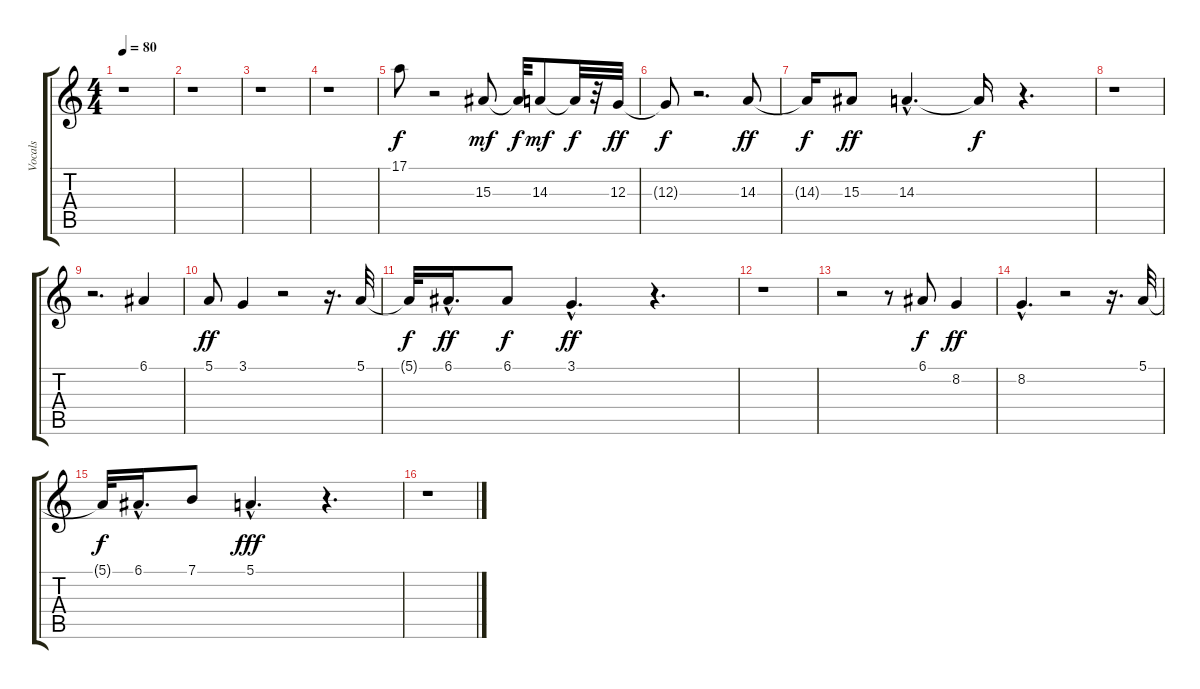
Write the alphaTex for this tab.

\track ("Vocals              " "Vocals    ") {instrument percussiveorgan}
\staff {score tabs}
\tuning (E4 B3 G3 D3 A2 E2) {hide}
\ts (4 4)
\tempo 80
\clef g2
\ks c
r.1{dy ff} |
r.1 |
r.1 |
r.1 |
17.1.8{dy f} r.2 15.3.8{dy mf} 15.3{t}.32{dy f} 14.3.8{dy mf} 14.3{t}.32{dy f} r.32 12.3.32{dy ff} |
12.3{t}.8{dy f} r.2{d} 14.3.8{dy ff} |
14.3{t}.16{dy f} 15.3.8{dy ff} 14.3{hac}.4{d} 14.3{t}.16{dy f} r.4{d} |
r.1 |
r.2{d} 6.1.4 |
5.1.8{dy ff} 3.1.4 r.2 r.16{d} 5.1.32 |
5.1{t}.32{dy f} 6.1{hac}.16{d dy ff} 6.1.8{dy f} 3.1{hac}.4{d dy ff} r.4{d} |
r.1 |
r.2 r.8 6.1.8{dy f} 8.2.4{dy ff} |
8.2{hac}.4{d} r.2 r.16{d} 5.1.32 |
5.1{t}.32{dy f} 6.1{hac}.16{d} 7.1.8 5.1{hac}.4{d dy fff} r.4{d} |
r.1
